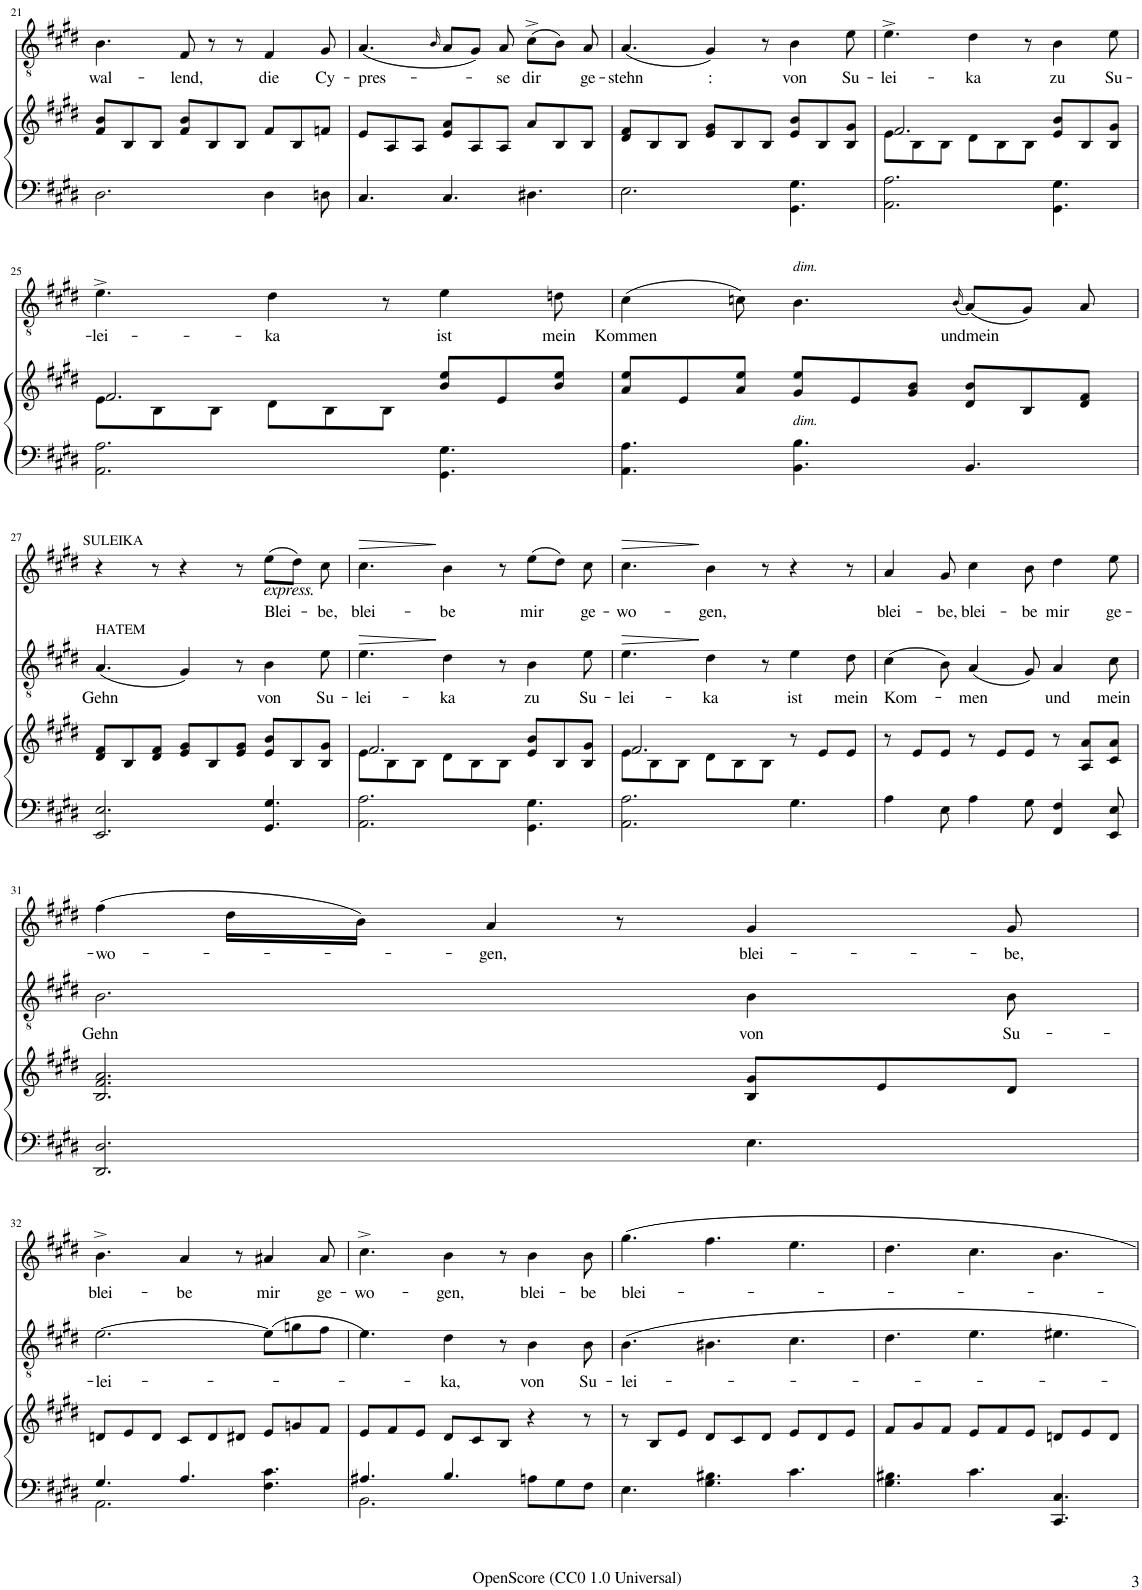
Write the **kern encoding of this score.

**kern	**kern	**kern	**text	**dynam	**kern	**text	**dynam
*part3	*part3	*part2	*part2	*part2	*part1	*part1	*part1
*staff4	*staff3	*staff2	*staff2	*staff2	*staff1	*staff1	*staff1
*I"Pianoforte	*	*I"Singstimme Tenor	*	*	*I"Singstimme Voice	*	*
*I'Pno	*	*	*	*	*	*	*
!!LO:PB:g=z
*clefF4	*clefG2	*clefGv2	*	*	*clefG2	*	*
*	*	*Trd4c7	*	*	*	*	*
*k[f#c#g#d#]	*k[f#c#g#d#]	*k[f#c#g#d#]	*	*	*k[f#c#g#d#]	*	*
*M9/8	*M9/8	*M9/8	*	*	*M9/8	*	*
=21	=21	=21	=21	=21	=21	=21	=21
!	!	!	!LO:LY:b	!	!	!	!
2.D#\	8f#/ 8b/L	4.B\	wal-	.	8%9r	.	.
.	8B/	.	.	.	.	.	.
.	8B/J	.	.	.	.	.	.
!	!	!	!LO:LY:b	!	!	!	!
.	8f#/ 8b/L	8F#/	-lend,	.	.	.	.
.	8B/	8r	.	.	.	.	.
.	8B/J	8r	.	.	.	.	.
!	!	!	!LO:LY:b	!	!	!	!
4D#\	8f#/L	4F#/	die	.	.	.	.
.	8B/	.	.	.	.	.	.
!	!	!	!LO:LY:b	!	!	!	!
8Dn\	8fn/J	8G#/	Cy-	.	.	.	.
=22	=22	=22	=22	=22	=22	=22	=22
!	!	!	!LO:LY:b	!	!	!	!
4.C#/	8e/L	(4.A/	-pres-	.	8%9r	.	.
.	8A/	.	.	.	.	.	.
.	8A/J	.	.	.	.	.	.
.	.	16qB/	.	.	.	.	.
4.C#/	8e/ 8a/L	8A/L	.	.	.	.	.
.	8A/	8G#/J)	.	.	.	.	.
!	!	!	!LO:LY:b	!	!	!	!
.	8A/J	8A/	-se	.	.	.	.
!	!	!	!LO:LY:b	!	!	!	!
4.D#X\	8a/L	(8c#^\L	dir	.	.	.	.
.	8B/	8B\J)	.	.	.	.	.
!	!	!	!LO:LY:b	!	!	!	!
.	8B/J	8A/	ge-	.	.	.	.
=23	=23	=23	=23	=23	=23	=23	=23
!	!	!	!LO:LY:b	!	!	!	!
2.E\	8d#/ 8f#/L	(4.A/	-stehn	.	8%9r	.	.
.	8B/	.	.	.	.	.	.
.	8B/J	.	.	.	.	.	.
!	!	!	!LO:LY:b	!	!	!	!
.	8e/ 8g#/L	4G#/)	:	.	.	.	.
.	8B/	.	.	.	.	.	.
.	8B/J	8r	.	.	.	.	.
!	!	!	!LO:LY:b	!	!	!	!
4.GG#\ 4.G#\	8e/ 8b/L	4B\	von	.	.	.	.
.	8B/	.	.	.	.	.	.
!	!	!	!LO:LY:b	!	!	!	!
.	8B/ 8g#/J	8e\	Su-	.	.	.	.
=24	=24	=24	=24	=24	=24	=24	=24
*	*^	*	*	*	*	*	*
!	!	!	!	!LO:LY:b	!	!	!	!
2.AA\ 2.A\	2.f#/	8e\L	4.e^\	-lei-	.	8%9r	.	.
.	.	8B\	.	.	.	.	.	.
.	.	8B\J	.	.	.	.	.	.
!	!	!	!	!LO:LY:b	!	!	!	!
.	.	8d#\L	4d#\	-ka	.	.	.	.
.	.	8B\	.	.	.	.	.	.
.	.	8B\J	8r	.	.	.	.	.
!	!	!	!	!LO:LY:b	!	!	!	!
4.GG#\ 4.G#\	8e/ 8b/L	4.ryy	4B\	zu	.	.	.	.
.	8B/	.	.	.	.	.	.	.
!	!	!	!	!LO:LY:b	!	!	!	!
.	8B/ 8g#/J	.	8e\	Su-	.	.	.	.
!!LO:LB:g=z
=25	=25	=25	=25	=25	=25	=25	=25	=25
!	!	!	!	!LO:LY:b	!	!	!	!
2.AA\ 2.A\	2.f#/	8e\L	4.e^\	-lei-	.	8%9r	.	.
.	.	8B\	.	.	.	.	.	.
.	.	8B\J	.	.	.	.	.	.
!	!	!	!	!LO:LY:b	!	!	!	!
.	.	8d#\L	4d#\	-ka	.	.	.	.
.	.	8B\	.	.	.	.	.	.
.	.	8B\J	8r	.	.	.	.	.
!	!	!	!	!LO:LY:b	!	!	!	!
4.GG#\ 4.G#\	8b/ 8ee/L	4.ryy	4e\	ist	.	.	.	.
.	8e/	.	.	.	.	.	.	.
!	!	!	!	!LO:LY:b	!	!	!	!
.	8b/ 8ee/J	.	8dn\	mein	.	.	.	.
*	*v	*v	*	*	*	*	*	*
=26	=26	=26	=26	=26	=26	=26	=26
!	!	!	!LO:LY:b	!	!	!	!
4.AA\ 4.A\	8a/ 8ee/L	(4c#\	Kommen	.	8%9r	.	.
.	8e/	.	.	.	.	.	.
.	8a/ 8ee/J	8cn\)	.	.	.	.	.
!	!	!LO:TX:a:i:t=dim.	!	!	!	!	!
!	!LO:TX:b:i:t=dim.	!	!	!	!	!	!
4.BB\ 4.B\	8g#/ 8ee/L	4.B\	.	.	.	.	.
.	8e/	.	.	.	.	.	.
.	8g#/ 8b/J	.	.	.	.	.	.
.	.	(16qB/	.	.	.	.	.
!	!	!	!LO:LY:b	!	!	!	!
4.BB/	8d#/ 8b/L	(8A/L)	undmein	.	.	.	.
.	8B/	8G#/J)	.	.	.	.	.
.	8d#/ 8f#/J	8A/	.	.	.	.	.
!!LO:LB:g=z
=27	=27	=27	=27	=27	=27	=27	=27
!	!	!	!	!	!LO:TX:a:t=SULEIKA	!	!
!	!	!LO:TX:a:t=HATEM	!	!	!	!	!
!	!	!	!LO:LY:b	!	!	!	!
2.EE/ 2.E/	8d#/ 8f#/L	(4.A/	Gehn	.	4r	.	.
.	8B/	.	.	.	.	.	.
.	8d#/ 8f#/J	.	.	.	8r	.	.
.	8e/ 8g#/L	4G#/)	.	.	4r	.	.
.	8B/	.	.	.	.	.	.
.	8e/ 8g#/J	8r	.	.	8r	.	.
!	!	!	!	!	!LO:TX:b:i:t=express.	!	!
!	!	!	!LO:LY:b	!	!	!LO:LY:b	!
4.GG#/ 4.G#/	8e/ 8b/L	4B\	von	.	(8ee\L	Blei-	.
.	8B/	.	.	.	8dd#\J)	.	.
!	!	!	!LO:LY:b	!	!	!LO:LY:b	!
.	8B/ 8g#/J	8e\	Su-	.	8cc#\	-be,	.
=28	=28	=28	=28	=28	=28	=28	=28
*	*^	*	*	*	*	*	*
!	!	!	!	!LO:LY:b	!LO:HP:b	!	!LO:LY:b	!LO:HP:b
2.AA\ 2.A\	2.f#/	8e\L	4.e\	-lei-	>	4.cc#\	blei-	>
.	.	8B\	.	.	.	.	.	.
.	.	8B\J	.	.	.	.	.	.
!	!	!	!	!LO:LY:b	!	!	!LO:LY:b	!
.	.	8d#\L	4d#\	-ka	]	4b\	-be	]
.	.	8B\	.	.	.	.	.	.
.	.	8B\J	8r	.	.	8r	.	.
!	!	!	!	!LO:LY:b	!	!	!LO:LY:b	!
4.GG#\ 4.G#\	8e/ 8b/L	4.ryy	4B\	zu	.	(8ee\L	mir	.
.	8B/	.	.	.	.	8dd#\J)	.	.
!	!	!	!	!LO:LY:b	!	!	!LO:LY:b	!
.	8B/ 8g#/J	.	8e\	Su-	.	8cc#\	ge-	.
=29	=29	=29	=29	=29	=29	=29	=29	=29
!	!	!	!	!LO:LY:b	!LO:HP:b	!	!LO:LY:b	!LO:HP:b
2.AA\ 2.A\	2.f#/	8e\L	4.e\	-lei-	>	4.cc#\	-wo-	>
.	.	8B\	.	.	.	.	.	.
.	.	8B\J	.	.	.	.	.	.
!	!	!	!	!LO:LY:b	!	!	!LO:LY:b	!
.	.	8d#\L	4d#\	-ka	]	4b\	-gen,	]
.	.	8B\	.	.	.	.	.	.
.	.	8B\J	8r	.	.	8r	.	.
!	!	!	!	!LO:LY:b	!	!	!	!
4.G#\	8r	4.ryy	4e\	ist	.	4r	.	.
.	8e/L	.	.	.	.	.	.	.
!	!	!	!	!LO:LY:b	!	!	!	!
.	8e/J	.	8d#\	mein	.	8r	.	.
*	*v	*v	*	*	*	*	*	*
=30	=30	=30	=30	=30	=30	=30	=30
!	!	!	!LO:LY:b	!	!	!LO:LY:b	!
4A\	8r	(4c#\	Kom-	.	4a/	blei-	.
.	8e/L	.	.	.	.	.	.
!	!	!	!	!	!	!LO:LY:b	!
8E\	8e/J	8B\)	.	.	8g#/	-be,	.
!	!	!	!LO:LY:b	!	!	!LO:LY:b	!
4A\	8r	(4A/	-men	.	4cc#\	blei-	.
.	8e/L	.	.	.	.	.	.
!	!	!	!	!	!	!LO:LY:b	!
8G#\	8e/J	8G#/)	.	.	8b\	-be	.
!	!	!	!LO:LY:b	!	!	!LO:LY:b	!
4FF#/ 4F#/	8r	4A/	und	.	4dd#\	mir	.
.	8A/ 8a/L	.	.	.	.	.	.
!	!	!	!LO:LY:b	!	!	!LO:LY:b	!
8EE/ 8E/	8c#/ 8a/J	8c#\	mein	.	8ee\	ge-	.
!!LO:LB:g=z
=31	=31	=31	=31	=31	=31	=31	=31
!	!	!	!LO:LY:b	!	!	!LO:LY:b	!
2.DD#/ 2.D#/	2.B/ 2.f#/ 2.a/	2.B\	Gehn	.	(4ff#\	-wo-	.
.	.	.	.	.	16dd#\LL	.	.
.	.	.	.	.	16b\JJ)	.	.
!	!	!	!	!	!	!LO:LY:b	!
.	.	.	.	.	4a/	-gen,	.
.	.	.	.	.	8r	.	.
!	!	!	!LO:LY:b	!	!	!LO:LY:b	!
4.E\	8B/ 8g#/L	4B\	von	.	4g#/	blei-	.
.	8e/	.	.	.	.	.	.
!	!	!	!LO:LY:b	!	!	!LO:LY:b	!
.	8d#/J	8B\	Su-	.	8g#/	-be,	.
!!LO:LB:g=z
=32	=32	=32	=32	=32	=32	=32	=32
*^	*	*	*	*	*	*	*
!	!	!	!	!LO:LY:b	!	!	!LO:LY:b	!
4.G#/	2.AA\	8dn/L	[2.e\	-lei-	.	4.b^\	blei-	.
.	.	8e/	.	.	.	.	.	.
.	.	8d/J	.	.	.	.	.	.
!	!	!	!	!	!	!	!LO:LY:b	!
4.A/	.	8c#/L	.	.	.	4a/	-be	.
.	.	8d/	.	.	.	.	.	.
.	.	8d#X/J	.	.	.	8r	.	.
!	!	!	!	!	!	!	!LO:LY:b	!
4.F#\ 4.c#\	4.ryy	8e/L	(8e\L]	.	.	4a#X/	mir	.
.	.	8gn/	8gn\	.	.	.	.	.
!	!	!	!	!	!	!	!LO:LY:b	!
.	.	8f#/J	8f#\J	.	.	8a#/	ge-	.
=33	=33	=33	=33	=33	=33	=33	=33	=33
!	!	!	!	!	!	!	!LO:LY:b	!
4.A#X/	2.BB\	8e/L	4.e\)	.	.	4.cc#^\	-wo-	.
.	.	8f#/	.	.	.	.	.	.
.	.	8e/J	.	.	.	.	.	.
!	!	!	!	!LO:LY:b	!	!	!LO:LY:b	!
4.B/	.	8d#/L	4d#\	-ka,	.	4b\	-gen,	.
.	.	8c#/	.	.	.	.	.	.
.	.	8B/J	8r	.	.	8r	.	.
!	!	!	!	!LO:LY:b	!	!	!LO:LY:b	!
8An\L	4.ryy	4r	4B\	von	.	4b\	blei-	.
8G#\	.	.	.	.	.	.	.	.
!	!	!	!	!LO:LY:b	!	!	!LO:LY:b	!
8F#\J	.	8r	8B\	Su-	.	8b\	-be	.
*v	*v	*	*	*	*	*	*	*
=34	=34	=34	=34	=34	=34	=34	=34
!	!	!	!LO:LY:b	!	!	!LO:LY:b	!
4.E\	8r	4.B\	-lei-	.	4.gg#\	blei-	.
.	8B/L	.	.	.	.	.	.
.	8e/J	.	.	.	.	.	.
4.G#\ 4.B#X\	8d#/L	4.B#X\	.	.	4.ff#\	.	.
.	8c#/	.	.	.	.	.	.
.	8d#/J	.	.	.	.	.	.
4.c#\	8e/L	4.c#\	.	.	4.ee\	.	.
.	8d#/	.	.	.	.	.	.
.	8e/J	.	.	.	.	.	.
=35	=35	=35	=35	=35	=35	=35	=35
4.G#\ 4.B#X\	8f#/L	4.d#\	.	.	4.dd#\	.	.
.	8g#/	.	.	.	.	.	.
.	8f#/J	.	.	.	.	.	.
4.c#\	8e/L	4.e\	.	.	4.cc#\	.	.
.	8f#/	.	.	.	.	.	.
.	8e/J	.	.	.	.	.	.
4.CC#/ 4.C#/	8dn/L	4.e#X\	.	.	4.b\	.	.
.	8e/	.	.	.	.	.	.
.	8d/J	.	.	.	.	.	.
=	=	=	=	=	=	=	=
*-	*-	*-	*-	*-	*-	*-	*-
